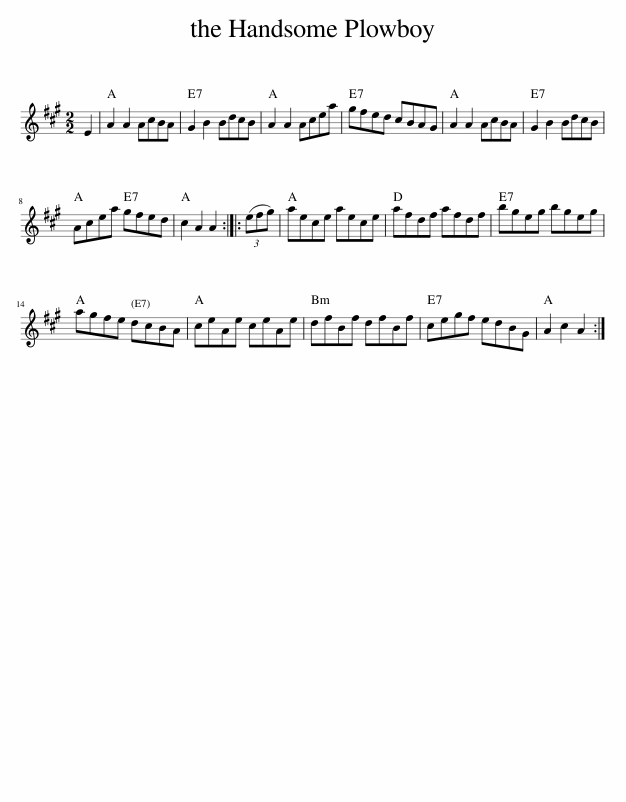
X:1
L:1/8
M:2/2
I:linebreak $
K:A
V:1 treble
V:1
 E2 | A2 A2 AcBA | G2 B2 BdcB | A2 A2 Acea | gfed cBAG | %5
 A2 A2 AcBA | G2 B2 BdcB |$ Acea gfed | c2 A2 A2 :: (3(efg) | %10
 aece aece | afdf afdf | bgeg bgeg |$ agfe dcBA | ceAe ceAe | %15
 dfBf dfBf | cegf edBG | A2 c2 A2 :| %18
